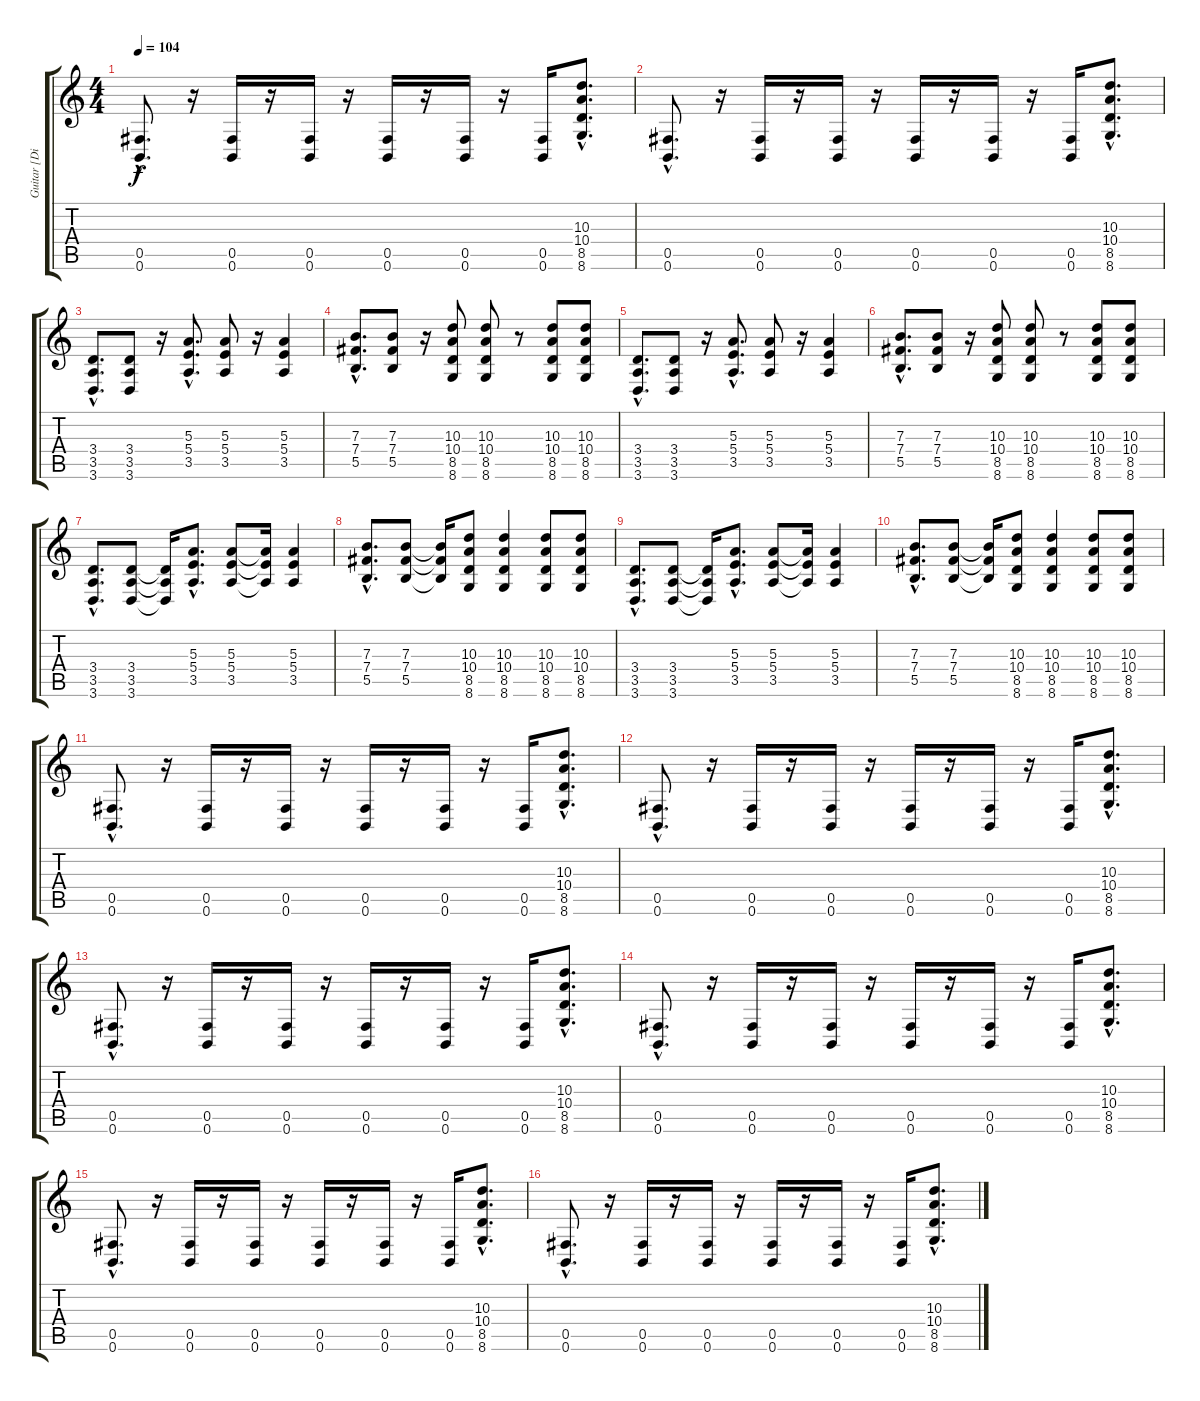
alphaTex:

\track ("Guitar [Distortion]" "Guitar [Di") {instrument distortionguitar}
\staff {score tabs}
\tuning (Db4 Ab3 E3 B2 Gb2 B1) {hide}
\ts (4 4)
\tempo 104
\clef g2
\ks c
(0.5{hac} 0.6{hac}).8{d dy f} r.16 (0.5 0.6).16 r.16 (0.5 0.6).16 r.16 (0.5 0.6).16 r.16 (0.5 0.6).16 r.16 (0.5 0.6).16 (10.3{hac} 10.4{hac} 8.5{hac} 8.6{hac}).8{d} |
(0.5{hac} 0.6{hac}).8{d} r.16 (0.5 0.6).16 r.16 (0.5 0.6).16 r.16 (0.5 0.6).16 r.16 (0.5 0.6).16 r.16 (0.5 0.6).16 (10.3{hac} 10.4{hac} 8.5{hac} 8.6{hac}).8{d} |
(3.4{hac} 3.5{hac} 3.6{hac}).8{d} (3.4 3.5 3.6).8 r.16 (5.3{hac} 5.4{hac} 3.5{hac}).8{d} (5.3 5.4 3.5).8 r.16 (5.3 5.4 3.5).4 |
(7.3{hac} 7.4{hac} 5.5{hac}).8{d} (7.3 7.4 5.5).8 r.16 (10.3 10.4 8.5 8.6).8 (10.3 10.4 8.5 8.6).8 r.8 (10.3 10.4 8.5 8.6).8 (10.3 10.4 8.5 8.6).8 |
(3.4{hac} 3.5{hac} 3.6{hac}).8{d} (3.4 3.5 3.6).8 r.16 (5.3{hac} 5.4{hac} 3.5{hac}).8{d} (5.3 5.4 3.5).8 r.16 (5.3 5.4 3.5).4 |
(7.3{hac} 7.4{hac} 5.5{hac}).8{d} (7.3 7.4 5.5).8 r.16 (10.3 10.4 8.5 8.6).8 (10.3 10.4 8.5 8.6).8 r.8 (10.3 10.4 8.5 8.6).8 (10.3 10.4 8.5 8.6).8 |
(3.4{hac} 3.5{hac} 3.6{hac}).8{d} (3.4 3.5 3.6).8 (3.4{t} 3.5{t} 3.6{t}).16 (5.3{hac} 5.4{hac} 3.5{hac}).8{d} (5.3 5.4 3.5).8 (5.3{t} 5.4{t} 3.5{t}).16 (5.3 5.4 3.5).4 |
(7.3{hac} 7.4{hac} 5.5{hac}).8{d} (7.3 7.4 5.5).8 (7.3{t} 7.4{t} 5.5{t}).16 (10.3 10.4 8.5 8.6).8 (10.3 10.4 8.5 8.6).4 (10.3 10.4 8.5 8.6).8 (10.3 10.4 8.5 8.6).8 |
(3.4{hac} 3.5{hac} 3.6{hac}).8{d} (3.4 3.5 3.6).8 (3.4{t} 3.5{t} 3.6{t}).16 (5.3{hac} 5.4{hac} 3.5{hac}).8{d} (5.3 5.4 3.5).8 (5.3{t} 5.4{t} 3.5{t}).16 (5.3 5.4 3.5).4 |
(7.3{hac} 7.4{hac} 5.5{hac}).8{d} (7.3 7.4 5.5).8 (7.3{t} 7.4{t} 5.5{t}).16 (10.3 10.4 8.5 8.6).8 (10.3 10.4 8.5 8.6).4 (10.3 10.4 8.5 8.6).8 (10.3 10.4 8.5 8.6).8 |
(0.5{hac} 0.6{hac}).8{d} r.16 (0.5 0.6).16 r.16 (0.5 0.6).16 r.16 (0.5 0.6).16 r.16 (0.5 0.6).16 r.16 (0.5 0.6).16 (10.3{hac} 10.4{hac} 8.5{hac} 8.6{hac}).8{d} |
(0.5{hac} 0.6{hac}).8{d} r.16 (0.5 0.6).16 r.16 (0.5 0.6).16 r.16 (0.5 0.6).16 r.16 (0.5 0.6).16 r.16 (0.5 0.6).16 (10.3{hac} 10.4{hac} 8.5{hac} 8.6{hac}).8{d} |
(0.5{hac} 0.6{hac}).8{d} r.16 (0.5 0.6).16 r.16 (0.5 0.6).16 r.16 (0.5 0.6).16 r.16 (0.5 0.6).16 r.16 (0.5 0.6).16 (10.3{hac} 10.4{hac} 8.5{hac} 8.6{hac}).8{d} |
(0.5{hac} 0.6{hac}).8{d} r.16 (0.5 0.6).16 r.16 (0.5 0.6).16 r.16 (0.5 0.6).16 r.16 (0.5 0.6).16 r.16 (0.5 0.6).16 (10.3{hac} 10.4{hac} 8.5{hac} 8.6{hac}).8{d} |
(0.5{hac} 0.6{hac}).8{d} r.16 (0.5 0.6).16 r.16 (0.5 0.6).16 r.16 (0.5 0.6).16 r.16 (0.5 0.6).16 r.16 (0.5 0.6).16 (10.3{hac} 10.4{hac} 8.5{hac} 8.6{hac}).8{d} |
(0.5{hac} 0.6{hac}).8{d} r.16 (0.5 0.6).16 r.16 (0.5 0.6).16 r.16 (0.5 0.6).16 r.16 (0.5 0.6).16 r.16 (0.5 0.6).16 (10.3{hac} 10.4{hac} 8.5{hac} 8.6{hac}).8{d}
